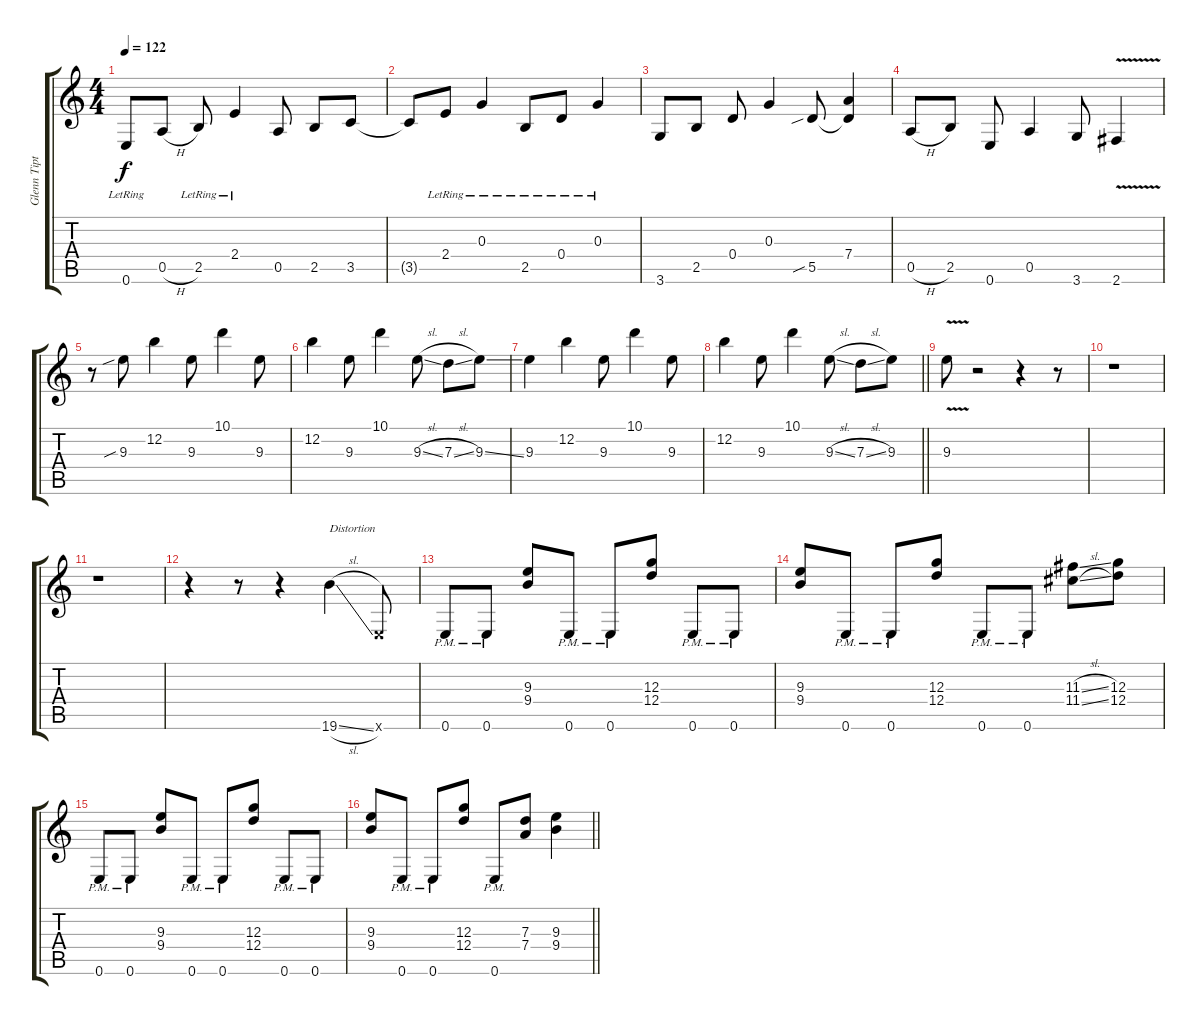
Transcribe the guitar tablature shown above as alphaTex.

\track ("Glenn Tipton" "Glenn Tipt") {instrument overdrivenguitar}
\staff {score tabs}
\tuning (E4 B3 G3 D3 A2 E2) {hide}
\ts (4 4)
\tempo 122
\clef g2
\ks c
0.6{lr}.8{dy f} 0.5{h}.8 2.5{lr}.8 2.4{lr}.4 0.5.8 2.5.8 3.5.8 |
3.5{t}.8 2.4{lr}.8 0.3{lr}.4 2.5{lr}.8 0.4{lr}.8 0.3{lr}.4 |
3.6.8 2.5.8 0.4.8 0.3.4 5.5{sib}.8 (7.4 5.5{t}).4 |
0.5{h}.8 2.5.8 0.6.8 0.5.4 3.6.8 2.6{v}.4 |
r.8 9.3{sib}.8 12.2.4 9.3.8 10.1.4 9.3.8 |
12.2.4 9.3.8 10.1.4 9.3{sl}.8 7.3{sl}.8 9.3{ss}.8 |
9.3.4 12.2.4 9.3.8 10.1.4 9.3.8 |
\barLineRight lightlight
12.2.4 9.3.8 10.1.4 9.3{sl}.8 7.3{sl}.8 9.3.8 |
9.3{v}.8{volume 10 instrument overdrivenguitar} r.2 r.4 r.8 |
r.1 |
r.1 |
r.4 r.8 r.4 19.6{sl}.4{txt "Distortion" instrument distortionguitar} 0.6{x}.8 |
0.6{pm}.8 0.6{pm}.8 (9.3 9.4).8 0.6{pm}.8 0.6{pm}.8 (12.3 12.4).8 0.6{pm}.8 0.6{pm}.8 |
(9.3 9.4).8 0.6{pm}.8 0.6{pm}.8 (12.3 12.4).8 0.6{pm}.8 0.6{pm}.8 (11.3{sl} 11.4{sl}).8 (12.3 12.4).8 |
0.6{pm}.8 0.6{pm}.8 (9.3 9.4).8 0.6{pm}.8 0.6{pm}.8 (12.3 12.4).8 0.6{pm}.8 0.6{pm}.8 |
\barLineRight lightlight
(9.3 9.4).8 0.6{pm}.8 0.6{pm}.8 (12.3 12.4).8 0.6{pm}.8 (7.3 7.4).8 (9.3 9.4).4
